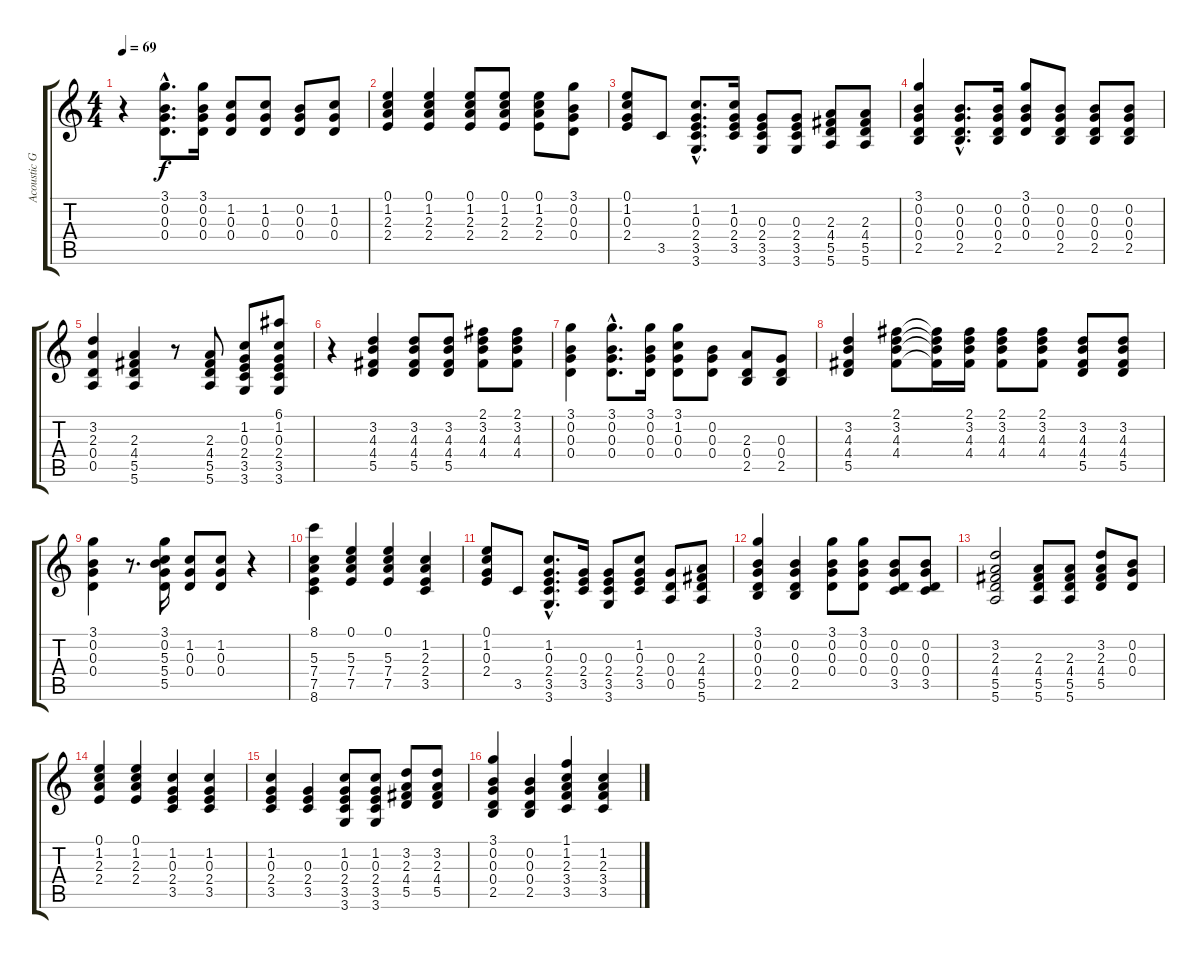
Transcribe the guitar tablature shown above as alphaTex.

\track ("Acoustic Guitar" "Acoustic G") {instrument acousticguitarsteel}
\staff {score tabs}
\tuning (E4 B3 G3 D3 A2 E2) {hide}
\ts (4 4)
\tempo 69
\clef g2
\ks c
r.4{dy f} (3.1{hac} 0.2{hac} 0.3{hac} 0.4{hac}).8{d} (3.1 0.2 0.3 0.4).16 (1.2 0.3 0.4).8 (1.2 0.3 0.4).8 (0.2 0.3 0.4).8 (1.2 0.3 0.4).8 |
(0.1 1.2 2.3 2.4).4 (0.1 1.2 2.3 2.4).4 (0.1 1.2 2.3 2.4).8 (0.1 1.2 2.3 2.4).8 (0.1 1.2 2.3 2.4).8 (3.1 0.2 0.3 0.4).8 |
(0.1 1.2 0.3 2.4).8 3.5.8 (1.2{hac} 0.3{hac} 2.4{hac} 3.5{hac} 3.6{hac}).8{d} (1.2 0.3 2.4 3.5).16 (0.3 2.4 3.5 3.6).8 (0.3 2.4 3.5 3.6).8 (2.3 4.4 5.5 5.6).8 (2.3 4.4 5.5 5.6).8 |
(3.1 0.2 0.3 0.4 2.5).4 (0.2{hac} 0.3{hac} 0.4{hac} 2.5{hac}).8{d} (0.2 0.3 0.4 2.5).16 (3.1 0.2 0.3 0.4).8 (0.2 0.3 0.4 2.5).8 (0.2 0.3 0.4 2.5).8 (0.2 0.3 0.4 2.5).8 |
(3.2 2.3 0.4 0.5).4 (2.3 4.4 5.5 5.6).4 r.8 (2.3 4.4 5.5 5.6).8 (1.2 0.3 2.4 3.5 3.6).8 (6.1 1.2 0.3 2.4 3.5 3.6).8 |
r.4 (3.2 4.3 4.4 5.5).4 (3.2 4.3 4.4 5.5).8 (3.2 4.3 4.4 5.5).8 (2.1 3.2 4.3 4.4).8 (2.1 3.2 4.3 4.4).8 |
(3.1 0.2 0.3 0.4).4 (3.1{hac} 0.2{hac} 0.3{hac} 0.4{hac}).8{d} (3.1 0.2 0.3 0.4).16 (3.1 1.2 0.3 0.4).8 (0.2 0.3 0.4).8 (2.3 0.4 2.5).8 (0.3 0.4 2.5).8 |
(3.2 4.3 4.4 5.5).4 (2.1 3.2 4.3 4.4).8 (2.1{t} 3.2{t} 4.3{t} 4.4{t}).16 (2.1 3.2 4.3 4.4).16 (2.1 3.2 4.3 4.4).8 (2.1 3.2 4.3 4.4).8 (3.2 4.3 4.4 5.5).8 (3.2 4.3 4.4 5.5).8 |
(3.1 0.2 0.3 0.4).4 r.8{d} (3.1 0.2 5.3 5.4 5.5).16 (1.2 0.3 0.4).8 (1.2 0.3 0.4).8 r.4 |
(8.1 5.3 7.4 7.5 8.6).4 (0.1 5.3 7.4 7.5).4 (0.1 5.3 7.4 7.5).4 (1.2 2.3 2.4 3.5).4 |
(0.1 1.2 0.3 2.4).8 3.5.8 (1.2{hac} 0.3{hac} 2.4{hac} 3.5{hac} 3.6{hac}).8{d} (0.3 2.4 3.5).16 (0.3 2.4 3.5 3.6).8 (1.2 0.3 2.4 3.5).8 (0.3 0.4 0.5).8 (2.3 4.4 5.5 5.6).8 |
(3.1 0.2 0.3 0.4 2.5).4 (0.2 0.3 0.4 2.5).4 (3.1 0.2 0.3 0.4).8 (3.1 0.2 0.3 0.4).8 (0.2 0.3 0.4 3.5).8 (0.2 0.3 0.4 3.5).8 |
(3.2 2.3 4.4 5.5 5.6).2 (2.3 4.4 5.5 5.6).8 (2.3 4.4 5.5 5.6).8 (3.2 2.3 4.4 5.5).8 (0.2 0.3 0.4).8 |
(0.1 1.2 2.3 2.4).4 (0.1 1.2 2.3 2.4).4 (1.2 0.3 2.4 3.5).4 (1.2 0.3 2.4 3.5).4 |
(1.2 0.3 2.4 3.5).4 (0.3 2.4 3.5).4 (1.2 0.3 2.4 3.5 3.6).8 (1.2 0.3 2.4 3.5 3.6).8 (3.2 2.3 4.4 5.5).8 (3.2 2.3 4.4 5.5).8 |
(3.1 0.2 0.3 0.4 2.5).4 (0.2 0.3 0.4 2.5).4 (1.1 1.2 2.3 3.4 3.5).4 (1.2 2.3 3.4 3.5).4
